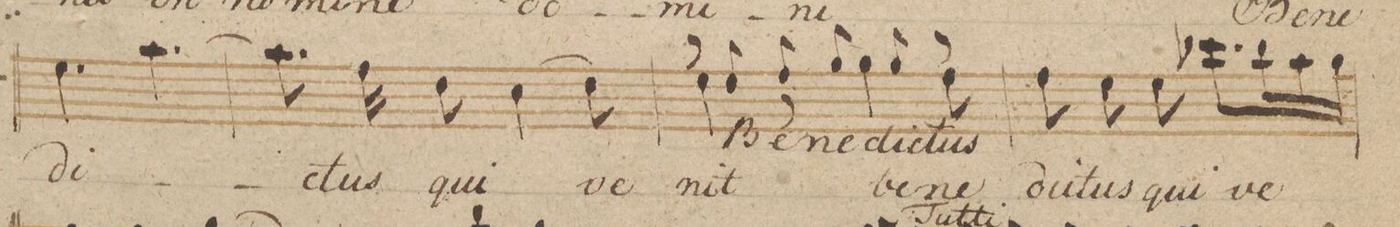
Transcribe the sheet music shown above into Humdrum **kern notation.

**kern	**text
*I"Canto	*
*clefC1	*
*k[b-e-]	*
*M6/8	*
4.cc\	-di-
[4.ff\	.
=50	=50
8.ff\]	.
16dd\	-ctus
8b-\	qui
(4a\	.
8b-\)	ve-
=51	=51
*^	*
*	*	*^
4cc\\	8rff	-nit	.
.	8cc//	.	Be-
8re	8dd//	.	-ne-
4ee-\\	8ee-//	be-	-dic-
.	8ee-//	.	-tus
8dd\\	8rgg	-ne-	.
*	*	*v	*v
*v	*v	*
=52	=52
8dd\	-dic-
8cc\	-tus
8cc\	qui
8.aa-X\L	ve-
16gg\L	.
16ff\	.
16ee-\JJ	.
=53	=53
*-	*-
